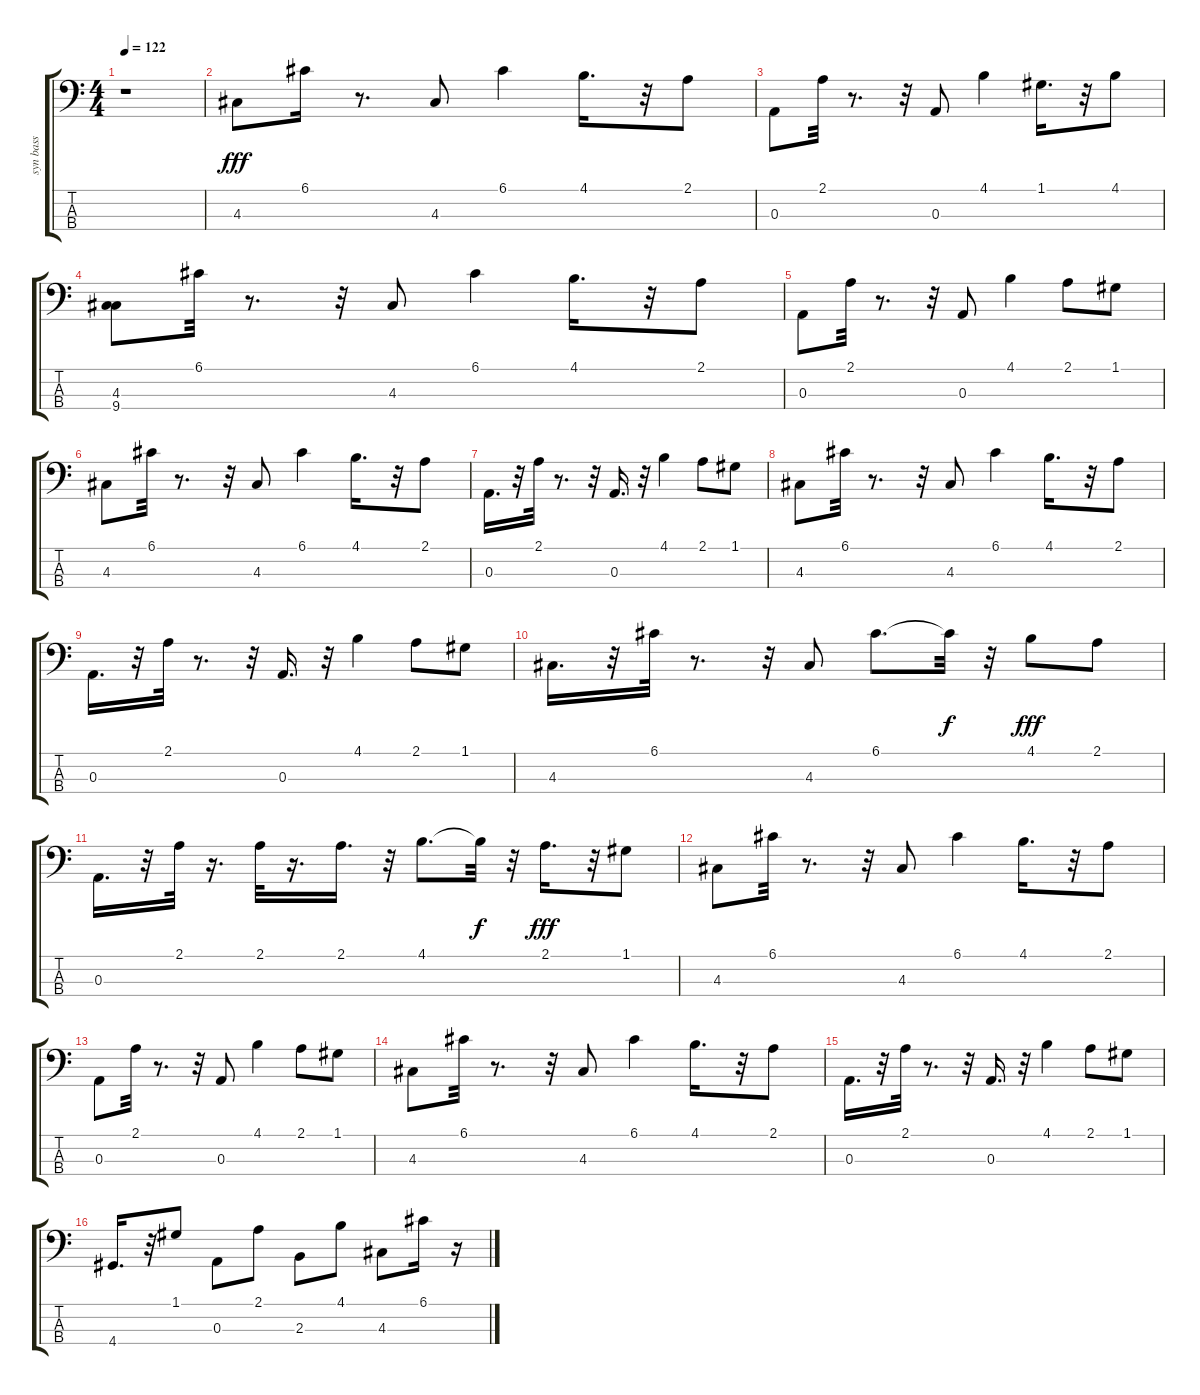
\track ("syn bass" "syn bass") {instrument synthbass1}
\staff {score tabs}
\tuning (G2 D2 A1 E1) {hide}
\ts (4 4)
\tempo 122
\clef f4
\ks c
r.1{dy fff} |
4.3.8 6.1.16 r.8{d} 4.3.8 6.1.4 4.1.16{d} r.32 2.1.8 |
0.3.8 2.1.32 r.8{d} r.32 0.3.8 4.1.4 1.1.16{d} r.32 4.1.8 |
(4.3 9.4).8 6.1.32 r.8{d} r.32 4.3.8 6.1.4 4.1.16{d} r.32 2.1.8 |
0.3.8 2.1.32 r.8{d} r.32 0.3.8 4.1.4 2.1.8 1.1.8 |
4.3.8 6.1.32 r.8{d} r.32 4.3.8 6.1.4 4.1.16{d} r.32 2.1.8 |
0.3.16{d} r.32 2.1.32 r.8{d} r.32 0.3.16{d} r.32 4.1.4 2.1.8 1.1.8 |
4.3.8 6.1.32 r.8{d} r.32 4.3.8 6.1.4 4.1.16{d} r.32 2.1.8 |
0.3.16{d} r.32 2.1.32 r.8{d} r.32 0.3.16{d} r.32 4.1.4 2.1.8 1.1.8 |
4.3.16{d} r.32 6.1.32 r.8{d} r.32 4.3.8 6.1.8{d} 6.1{t}.32{dy f} r.32 4.1.8{dy fff} 2.1.8 |
0.3.16{d} r.32 2.1.32 r.16{d} 2.1.32 r.16{d} 2.1.16{d} r.32 4.1.8{d} 4.1{t}.32{dy f} r.32 2.1.16{d dy fff} r.32 1.1.8 |
4.3.8 6.1.32 r.8{d} r.32 4.3.8 6.1.4 4.1.16{d} r.32 2.1.8 |
0.3.8 2.1.32 r.8{d} r.32 0.3.8 4.1.4 2.1.8 1.1.8 |
4.3.8 6.1.32 r.8{d} r.32 4.3.8 6.1.4 4.1.16{d} r.32 2.1.8 |
0.3.16{d} r.32 2.1.32 r.8{d} r.32 0.3.16{d} r.32 4.1.4 2.1.8 1.1.8 |
4.4.16{d} r.32 1.1.8 0.3.8 2.1.8 2.3.8 4.1.8 4.3.8 6.1.16 r.16
